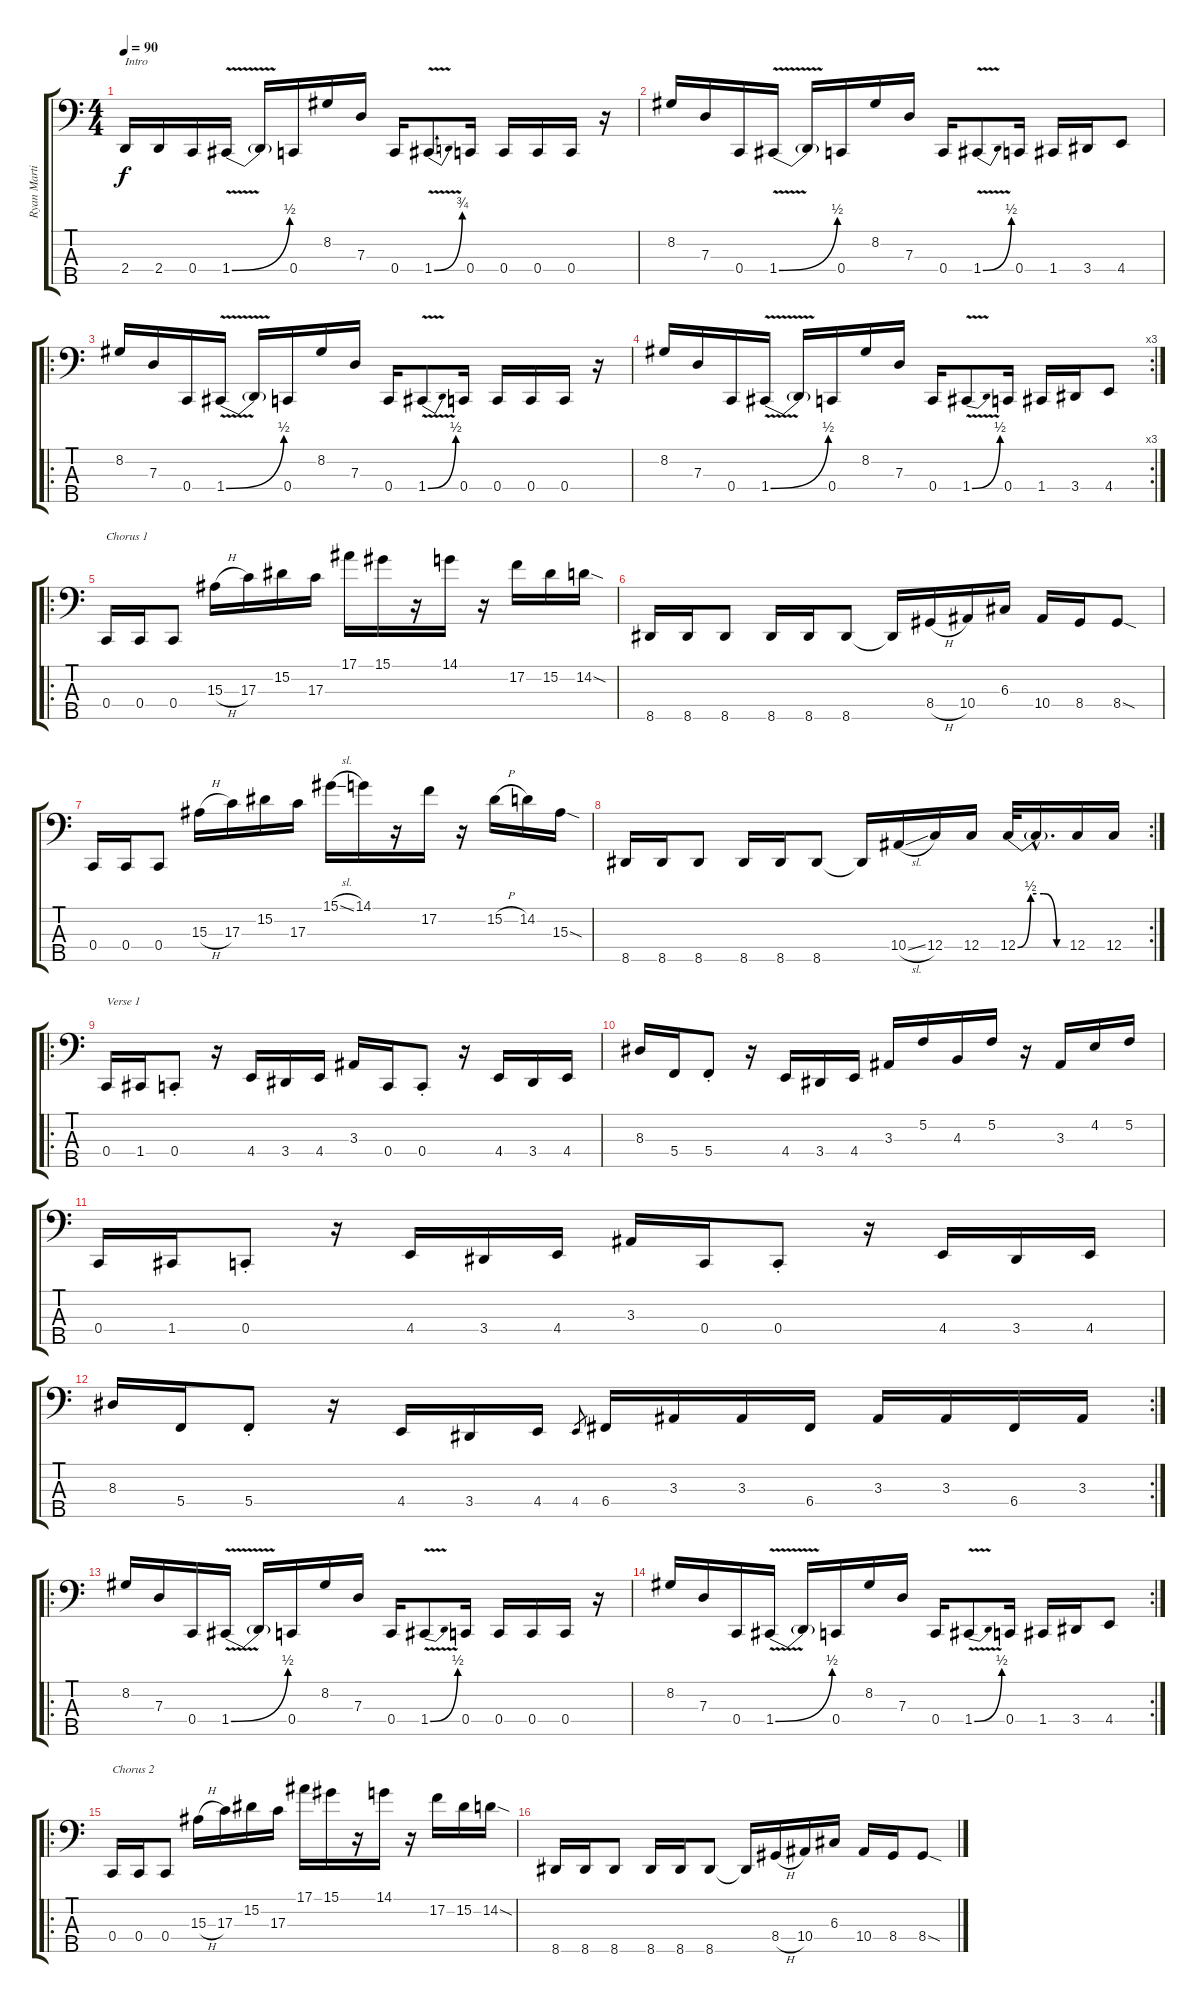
\track ("Ryan Martinie" "Ryan Marti") {instrument electricbassfinger}
\staff {score tabs}
\tuning (F2 C2 G1 C1 G0) {hide}
\ts (4 4)
\tempo 90
\clef f4
\ks c
2.4.16{txt "Intro" dy f instrument electricbassfinger} 2.4.16 0.4.16 1.4{be (bend 0 0 60 2) v}.16 1.4{t}.16 0.4.16 8.2.16 7.3.16 0.4.16 1.4{be (bend 0 0 60 3) v}.8 0.4.16 0.4.16 0.4.16 0.4.16 r.16 |
8.2.16 7.3.16 0.4.16 1.4{be (bend 0 0 60 2) v}.16 1.4{t}.16 0.4.16 8.2.16 7.3.16 0.4.16 1.4{be (bend 0 0 60 2) v}.8 0.4.16 1.4.16 3.4.16 4.4.8 |
\ro
8.2.16 7.3.16 0.4.16 1.4{be (bend 0 0 60 2) v}.16 1.4{t}.16 0.4.16 8.2.16 7.3.16 0.4.16 1.4{be (bend 0 0 60 2) v}.8 0.4.16 0.4.16 0.4.16 0.4.16 r.16 |
\rc 3
8.2.16 7.3.16 0.4.16 1.4{be (bend 0 0 60 2) v}.16 1.4{t}.16 0.4.16 8.2.16 7.3.16 0.4.16 1.4{be (bend 0 0 60 2) v}.8 0.4.16 1.4.16 3.4.16 4.4.8 |
\ro
0.4.16{txt "Chorus 1"} 0.4.16 0.4.8 15.3{h}.16 17.3.16 15.2.16 17.3.16 17.1.16 15.1.16 r.16 14.1.16 r.16 17.2.16 15.2.16 14.2{sod}.16 |
8.5.16 8.5.16 8.5.8 8.5.16 8.5.16 8.5.8 8.5{t}.16 8.4{h}.16 10.4.16 6.3.16 10.4.16 8.4.16 8.4{sod}.8 |
0.4.16 0.4.16 0.4.8 15.3{h}.16 17.3.16 15.2.16 17.3.16 15.1{sl}.16 14.1.16 r.16 17.2.16 r.16 15.2{h}.16 14.2.16 15.3{sod}.16 |
\rc 2
8.5.16 8.5.16 8.5.8 8.5.16 8.5.16 8.5.8 8.5{t}.16 10.4{sl}.16 12.4.16 12.4.16 12.4{be (custom 0 0 15 2 30 2 45 0 60 0)}.32 12.4{hac t}.16{d} 12.4.16 12.4.16 |
\ro
0.4.16{txt "Verse 1"} 1.4.16 0.4{st}.8 r.16 4.4.16 3.4.16 4.4.16 3.3.16 0.4.16 0.4{st}.8 r.16 4.4.16 3.4.16 4.4.16 |
8.3.16 5.4.16 5.4{st}.8 r.16 4.4.16 3.4.16 4.4.16 3.3.16 5.2.16 4.3.16 5.2.16 r.16 3.3.16 4.2.16 5.2.16 |
0.4.16 1.4.16 0.4{st}.8 r.16 4.4.16 3.4.16 4.4.16 3.3.16 0.4.16 0.4{st}.8 r.16 4.4.16 3.4.16 4.4.16 |
\rc 2
8.3.16 5.4.16 5.4{st}.8 r.16 4.4.16 3.4.16 4.4.16 4.4.8{gr} 6.4.16 3.3.16 3.3.16 6.4.16 3.3.16 3.3.16 6.4.16 3.3.16 |
\ro
8.2.16 7.3.16 0.4.16 1.4{be (bend 0 0 60 2) v}.16 1.4{t}.16 0.4.16 8.2.16 7.3.16 0.4.16 1.4{be (bend 0 0 60 2) v}.8 0.4.16 0.4.16 0.4.16 0.4.16 r.16 |
\rc 2
8.2.16 7.3.16 0.4.16 1.4{be (bend 0 0 60 2) v}.16 1.4{t}.16 0.4.16 8.2.16 7.3.16 0.4.16 1.4{be (bend 0 0 60 2) v}.8 0.4.16 1.4.16 3.4.16 4.4.8 |
\ro
0.4.16{txt "Chorus 2"} 0.4.16 0.4.8 15.3{h}.16 17.3.16 15.2.16 17.3.16 17.1.16 15.1.16 r.16 14.1.16 r.16 17.2.16 15.2.16 14.2{sod}.16 |
8.5.16 8.5.16 8.5.8 8.5.16 8.5.16 8.5.8 8.5{t}.16 8.4{h}.16 10.4.16 6.3.16 10.4.16 8.4.16 8.4{sod}.8
